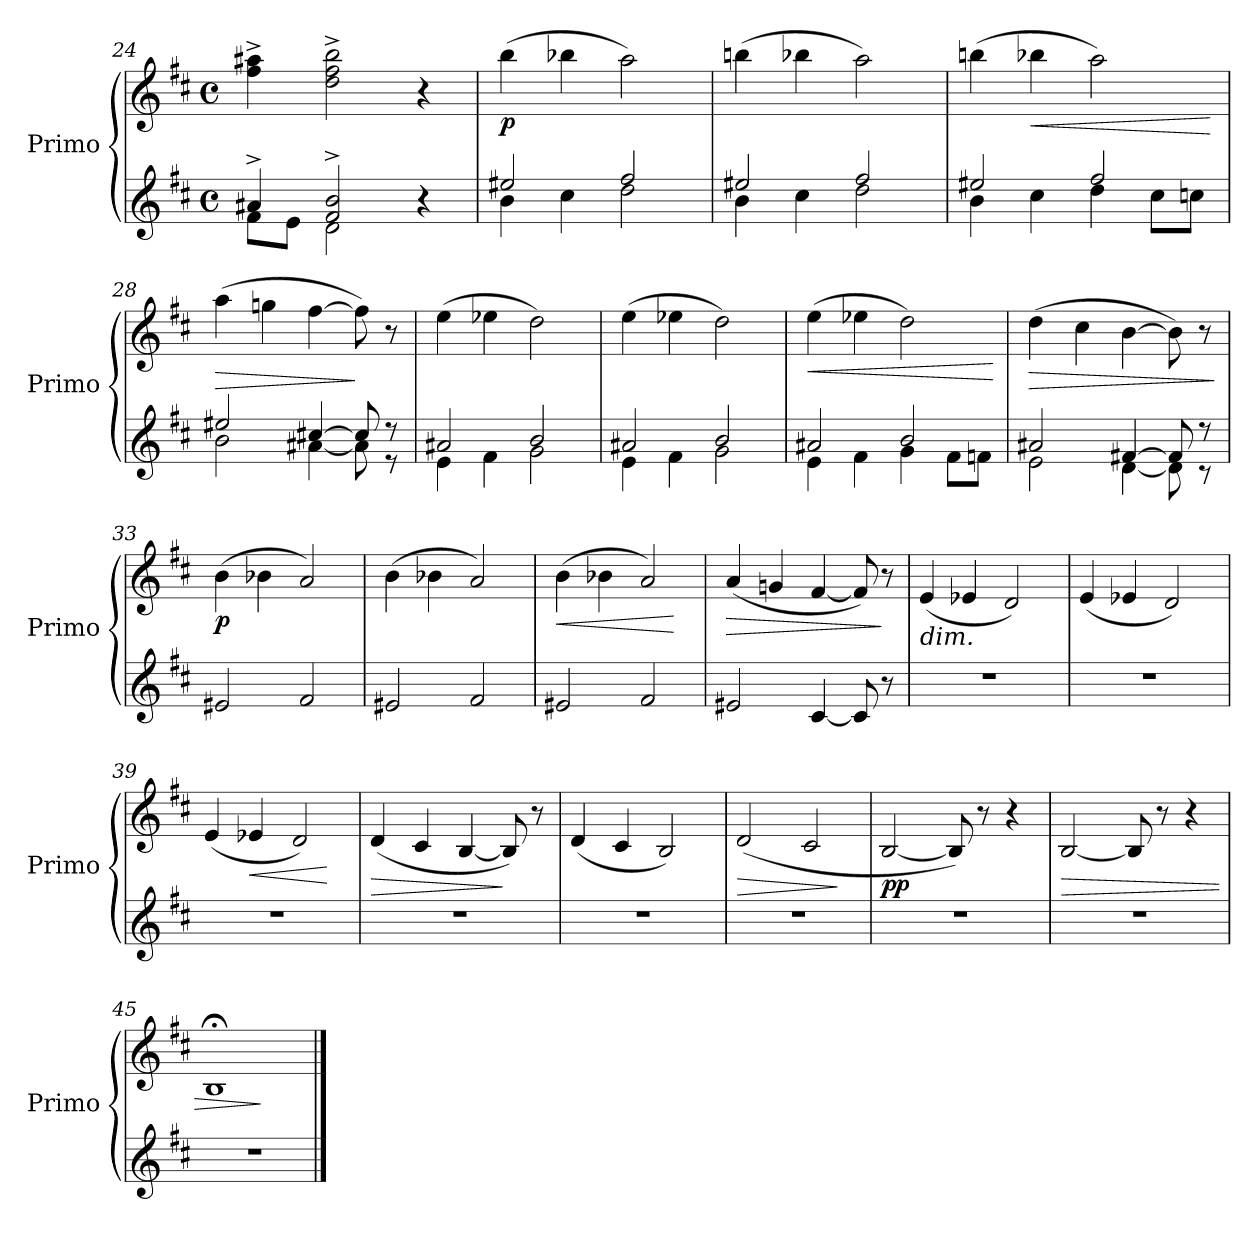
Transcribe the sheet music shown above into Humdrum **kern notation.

**kern	**kern	**dynam
*part1	*part1	*part1
*staff2	*staff1	*staff1/2
*I"Primo	*	*
*I'Primo	*	*
*clefG2	*clefG2	*
*k[f#c#]	*k[f#c#]	*
*M4/4	*M4/4	*
*met(c)	*met(c)	*
=24	=24	=24
*^	*	*
4a#X^/	8f#\L	4ff#\^ 4aa#X\^	.
.	8e\J	.	.
2f#/^ 2b/^	2d\	2dd\^ 2ff#\^ 2bb\^	.
4r	4ryy	4r	.
=25	=25	=25	=25
!	!	!	!LO:DY:b
2ee#X/	4b\	(>4bb\	p
.	4cc#\	4bb-X\	.
2ff#/	2dd\	2aa\)	.
=26	=26	=26	=26
2ee#X/	4b\	(>4bbn\	.
.	4cc#\	4bb-X\	.
2ff#/	2dd\	2aa\)	.
=27	=27	=27	=27
2ee#X/	4b\	(>4bbn\	.
!	!	!	!LO:HP:b
.	4cc#\	4bb-X\	<
2ff#/	4dd\	2aa\)	.
.	8cc#\L	.	.
.	8ccn\J	.	.
*v	*v	*	*
.	.	[
=28	=28	=28
*^	*	*
!	!	!	!LO:HP:b
2ee#X/	2b\	(>4aa\	>
.	.	4ggn\	.
[4cc#X/	[4a#X\	[4ff#\	.
8cc#/]	8a#\]	8ff#\])	]
8r	8r	8r	.
=29	=29	=29	=29
2a#X/	4e\	(>4ee\	.
.	4f#\	4ee-X\	.
2b/	2g\	2dd\)	.
=30	=30	=30	=30
2a#X/	4e\	(>4ee\	.
.	4f#\	4ee-X\	.
2b/	2g\	2dd\)	.
=31	=31	=31	=31
!	!	!	!LO:HP:b
2a#X/	4e\	(>4ee\	<
.	4f#\	4ee-X\	.
2b/	4g\	2dd\)	.
.	8f#\L	.	.
.	8fn\J	.	.
*v	*v	*	*
.	.	[
=32	=32	=32
*^	*	*
!	!	!	!LO:HP:b
2a#X/	2e\	(>4dd\	>
.	.	4cc#\	.
[4f#X/	[4d\	[4b\	.
8f#/]	8d\]	8b\])	.
8r	8r	8r	.
*v	*v	*	*
.	.	]
=33	=33	=33
!	!	!LO:DY:b
2e#X/	(>4b\	p
.	4b-X\	.
2f#/	2a/)	.
=34	=34	=34
2e#X/	(>4b\	.
.	4b-X\	.
2f#/	2a/)	.
=35	=35	=35
!	!	!LO:HP:b
2e#X/	(>4b\	<
.	4b-X\	.
2f#/	2a/)	.
.	.	[
=36	=36	=36
!	!	!LO:HP:b
2e#X/	(<4a/	>
.	4gn/	.
[4c#/	[4f#/	.
8c#/]	8f#/])	.
8r	8r	]
=37	=37	=37
!	!LO:TX:b:i:t=dim.	!
1r	(<4e/	.
.	4e-X/	.
.	2d/)	.
=38	=38	=38
1r	(<4e/	.
.	4e-X/	.
.	2d/)	.
=39	=39	=39
1r	(<4e/	.
!	!	!LO:HP:b
.	4e-X/	<
.	2d/)	.
.	.	[
=40	=40	=40
!	!	!LO:HP:b
1r	(<4d/	>
.	4c#/	.
.	[4B/	.
.	8B/])	]
.	8r	.
=41	=41	=41
1r	(<4d/	.
.	4c#/	.
.	2B/)	.
=42	=42	=42
!	!	!LO:HP:b
1r	(<2d/	>
.	2c#/	.
.	.	]
=43	=43	=43
!	!	!LO:DY:b
1r	[2B/	pp
.	8B/])	.
.	8r	.
.	4r	.
=44	=44	=44
!	!	!LO:HP:b
1r	[2B/	>
.	8B/]	.
.	8r	.
.	4r	.
=45	=45	=45
1r	1B;<	.
.	.	]
==	==	==
*-	*-	*-
